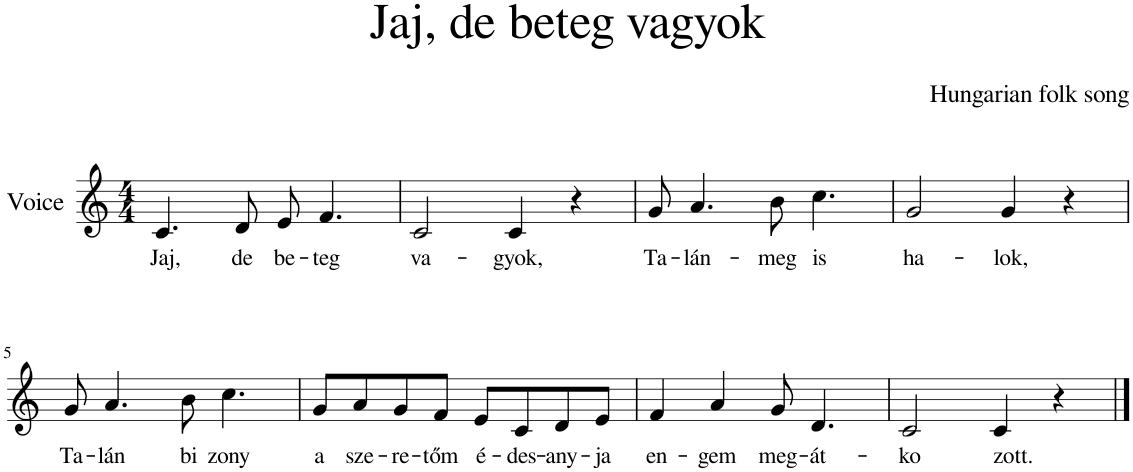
**kern	**text
*part1	*part1
*staff1	*staff1
*I"Voice	*
*clefG2	*
*k[]	*
*M4/4	*
=1	=1
!	!LO:LY:b
4.c/	Jaj,
!	!LO:LY:b
8d/	de
!	!LO:LY:b
8e/	be-
!	!LO:LY:b
4.f/	-teg
=2	=2
!	!LO:LY:b
2c/	va-
!	!LO:LY:b
4c/	-gyok,
4r	.
=3	=3
!	!LO:LY:b
8g/	Ta-
!	!LO:LY:b
4.a/	-lán-
!	!LO:LY:b
8b\	meg
!	!LO:LY:b
4.cc\	is
=4	=4
!	!LO:LY:b
2g/	ha-
!	!LO:LY:b
4g/	-lok,
4r	.
!!LO:LB:g=z
=5	=5
!	!LO:LY:b
8g/	Ta-
!	!LO:LY:b
4.a/	-lán
!	!LO:LY:b
8b\	bi
!	!LO:LY:b
4.cc\	-zony
=6	=6
!	!LO:LY:b
8g/L	a
!	!LO:LY:b
8a/	sze-
!	!LO:LY:b
8g/	-re-
!	!LO:LY:b
8f/J	-tőm
!	!LO:LY:b
8e/L	é-
!	!LO:LY:b
8c/	-des-
!	!LO:LY:b
8d/	-any-
!	!LO:LY:b
8e/J	-ja
=7	=7
!	!LO:LY:b
4f/	en-
!	!LO:LY:b
4a/	-gem
!	!LO:LY:b
8g/	meg-
!	!LO:LY:b
4.d/	-át-
=8	=8
!	!LO:LY:b
2c/	-ko
!	!LO:LY:b
4c/	-zott.-
4r	.
==	==
*-	*-
